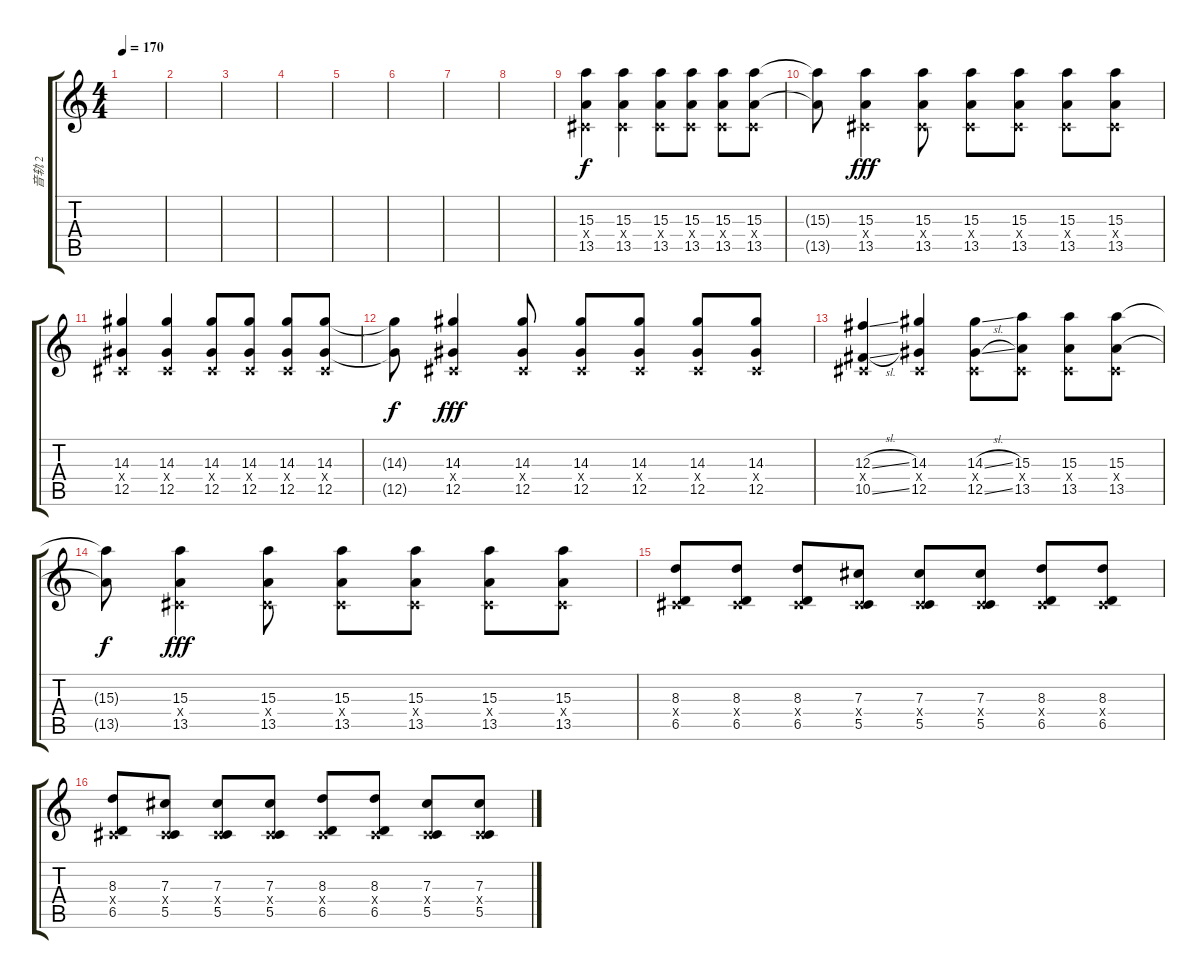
\track ("音轨 2" "音轨 2") {instrument distortionguitar}
\staff {score tabs}
\tuning (Eb4 Bb3 Gb3 Db3 Ab2 Eb2) {hide}
\ts (4 4)
\tempo 170
\clef g2
\ks c
|
|
|
|
|
|
|
|
(15.3 0.4{x} 13.5).4 (15.3 0.4{x} 13.5).4 (15.3 0.4{x} 13.5).8 (15.3 0.4{x} 13.5).8 (15.3 0.4{x} 13.5).8 (15.3 0.4{x} 13.5).8 |
(15.3{t} 13.5{t}).8{dy f} (15.3 0.4{x} 13.5).4{dy fff} (15.3 0.4{x} 13.5).8 (15.3 0.4{x} 13.5).8 (15.3 0.4{x} 13.5).8 (15.3 0.4{x} 13.5).8 (15.3 0.4{x} 13.5).8 |
(14.3 0.4{x} 12.5).4 (14.3 0.4{x} 12.5).4 (14.3 0.4{x} 12.5).8 (14.3 0.4{x} 12.5).8 (14.3 0.4{x} 12.5).8 (14.3 0.4{x} 12.5).8 |
(14.3{t} 12.5{t}).8{dy f} (14.3 0.4{x} 12.5).4{dy fff} (14.3 0.4{x} 12.5).8 (14.3 0.4{x} 12.5).8 (14.3 0.4{x} 12.5).8 (14.3 0.4{x} 12.5).8 (14.3 0.4{x} 12.5).8 |
(12.3{sl} 0.4{x} 10.5{sl}).4 (14.3 0.4{x} 12.5).4 (14.3{sl} 0.4{x} 12.5{sl}).8 (15.3 0.4{x} 13.5).8 (15.3 0.4{x} 13.5).8 (15.3 0.4{x} 13.5).8 |
(15.3{t} 13.5{t}).8{dy f} (15.3 0.4{x} 13.5).4{dy fff} (15.3 0.4{x} 13.5).8 (15.3 0.4{x} 13.5).8 (15.3 0.4{x} 13.5).8 (15.3 0.4{x} 13.5).8 (15.3 0.4{x} 13.5).8 |
(8.3 0.4{x} 6.5).8 (8.3 0.4{x} 6.5).8 (8.3 0.4{x} 6.5).8 (7.3 0.4{x} 5.5).8 (7.3 0.4{x} 5.5).8 (7.3 0.4{x} 5.5).8 (8.3 0.4{x} 6.5).8 (8.3 0.4{x} 6.5).8 |
(8.3 0.4{x} 6.5).8 (7.3 0.4{x} 5.5).8 (7.3 0.4{x} 5.5).8 (7.3 0.4{x} 5.5).8 (8.3 0.4{x} 6.5).8 (8.3 0.4{x} 6.5).8 (7.3 0.4{x} 5.5).8 (7.3 0.4{x} 5.5).8
